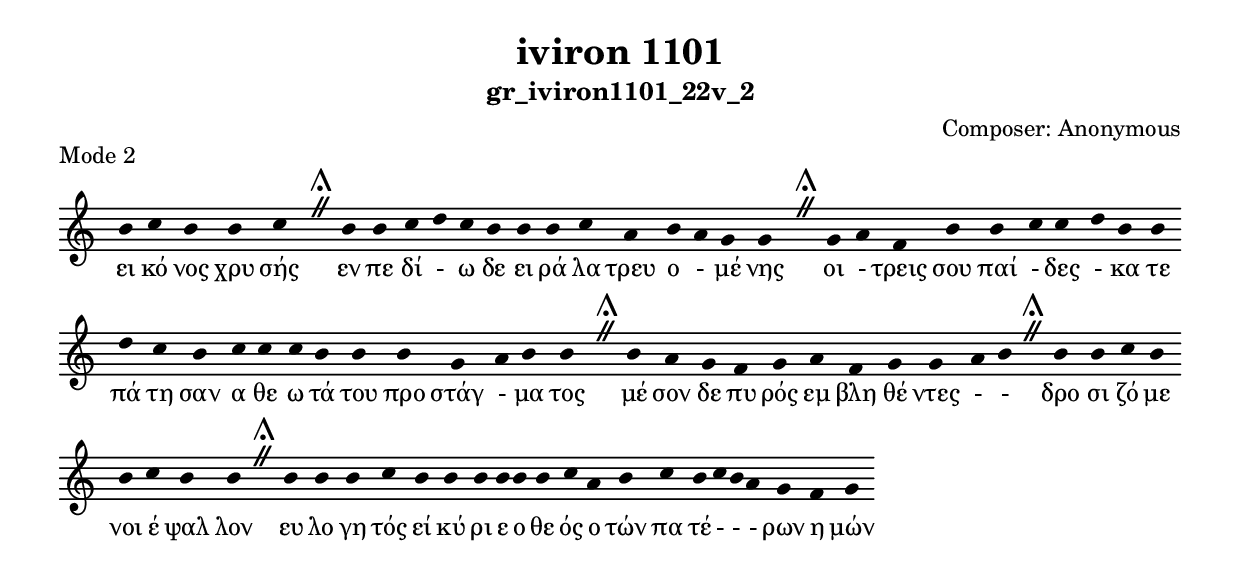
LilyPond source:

\include "gregorian.ly"

	\header {
 	  title = "iviron 1101"
	  subtitle = "gr_iviron1101_22v_2"
	  composer = "Composer: Αnonymous"
	  piece = "Mode 2"
	}

	chant = {
	  b'4 c''4 b'4 b'4 c''4 \divisioMaior
 b'4 b'4 c''4 d''4 c''4 b'4 b'4 b'4 c''4 a'4 b'4 a'4 g'4 g'4 \divisioMaior
 g'4 a'4 f'4 b'4 b'4 c''4 c''4 d''4 b'4 b'4 d''4 c''4 b'4 c''4 c''4 c''4 b'4 b'4 b'4 g'4 a'4 b'4 b'4 \divisioMaior
 b'4 a'4 g'4 f'4 g'4 a'4 f'4 g'4 g'4 a'4 b'4 \divisioMaior
 b'4 b'4 c''4 b'4 b'4 c''4 b'4 b'4 \divisioMaior
 b'4 b'4 b'4 c''4 b'4 b'4 b'4 b'4 b'4 b'4 c''4 a'4 b'4 c''4 b'4 c''4 b'4 a'4 g'4 f'4 g'4\finalis
	}

	verba = \lyricmode {ει κό νος χρυ σής 
εν πε δί - ω δε ει ρά λα τρευ ο - μέ νης 
οι - τρεις σου παί - δες - κα τε πά τη σαν α θε ω τά του προ στάγ - μα τος 
μέ σον δε πυ ρός εμ βλη θέ ντες -  - 
δρο σι ζό με νοι έ ψαλ λον 
ευ λο γη τός εί κύ ρι ε ο θε ός ο τών πα τέ -  -  - ρων η μών 
	}


	\score {
	  \new Staff <<
	  \new Voice = "melody" \chant
	  \new Lyrics = "one" \lyricsto melody \verba
	  >>
	  \layout {
	    \context {
	      \Staff
	      \remove "Time_signature_engraver"
	      \remove "Bar_engraver"
	    }
	    \context {
	      \Voice
	      \remove "Stem_engraver"
	    }
	  }
	}